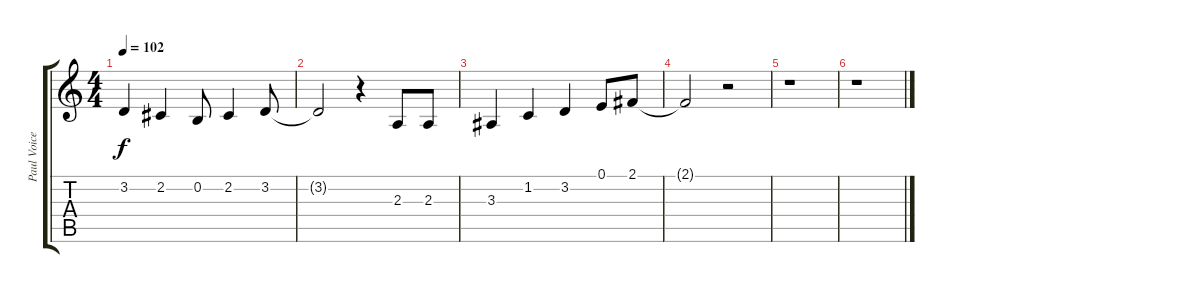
\track ("Paul Voice" "Paul Voice") {instrument altosax}
\staff {score tabs}
\tuning (E4 B3 G3 D3 A2 E2) {hide}
\ts (4 4)
\tempo 102
\clef g2
\ks c
3.2.4{dy f} 2.2.4 0.2.8 2.2.4 3.2.8 |
3.2{t}.2 r.4 2.3.8 2.3.8 |
3.3.4 1.2.4 3.2.4 0.1.8 2.1.8 |
2.1{t}.2 r.2 |
r.1 |
r.1
